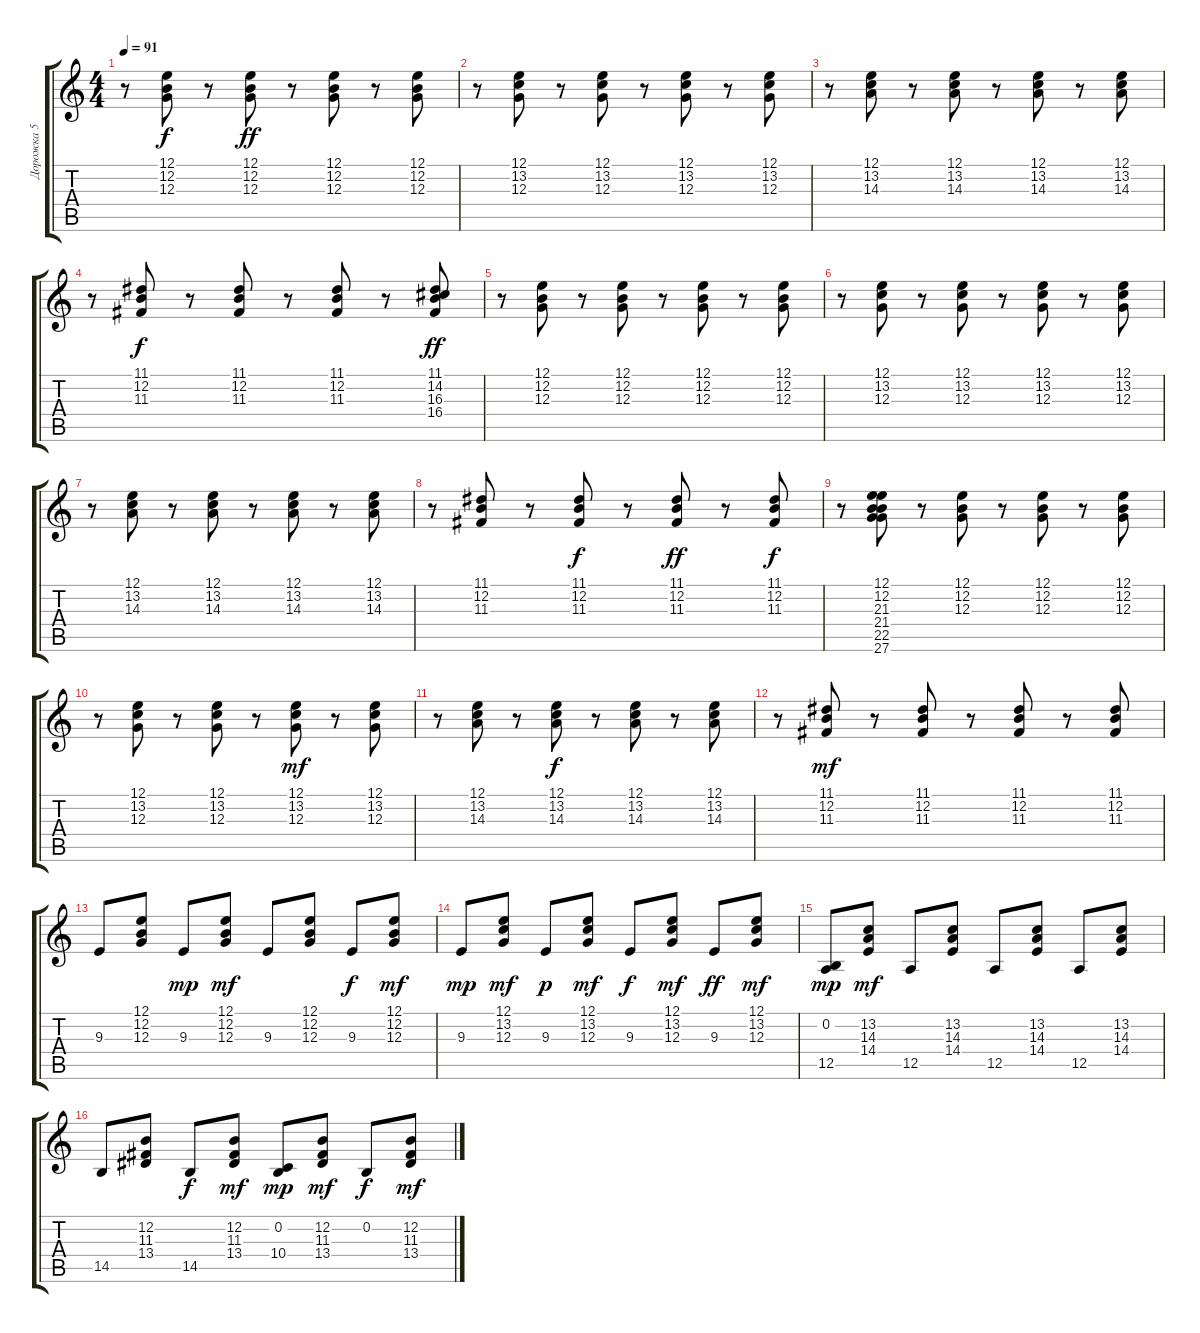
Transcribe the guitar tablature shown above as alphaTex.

\track ("Дорожка 5" "Дорожка 5") {instrument pizzicatostrings}
\staff {score tabs}
\tuning (E4 B3 G3 D3 A2 E2) {hide}
\ts (4 4)
\tempo 91
\clef g2
\ks c
r.8{dy f} (12.1 12.2 12.3).8 r.8 (12.1 12.2 12.3).8{dy ff} r.8 (12.1 12.2 12.3).8 r.8 (12.1 12.2 12.3).8 |
r.8 (12.1 13.2 12.3).8 r.8 (12.1 13.2 12.3).8 r.8 (12.1 13.2 12.3).8 r.8 (12.1 13.2 12.3).8 |
r.8 (12.1 13.2 14.3).8 r.8 (12.1 13.2 14.3).8 r.8 (12.1 13.2 14.3).8 r.8 (12.1 13.2 14.3).8 |
r.8 (11.1 12.2 11.3).8{dy f} r.8 (11.1 12.2 11.3).8 r.8 (11.1 12.2 11.3).8 r.8 (11.1 14.2 16.3 16.4).8{dy ff} |
r.8 (12.1 12.2 12.3).8 r.8 (12.1 12.2 12.3).8 r.8 (12.1 12.2 12.3).8 r.8 (12.1 12.2 12.3).8 |
r.8 (12.1 13.2 12.3).8 r.8 (12.1 13.2 12.3).8 r.8 (12.1 13.2 12.3).8 r.8 (12.1 13.2 12.3).8 |
r.8 (12.1 13.2 14.3).8 r.8 (12.1 13.2 14.3).8 r.8 (12.1 13.2 14.3).8 r.8 (12.1 13.2 14.3).8 |
r.8 (11.1 12.2 11.3).8 r.8 (11.1 12.2 11.3).8{dy f} r.8 (11.1 12.2 11.3).8{dy ff} r.8 (11.1 12.2 11.3).8{dy f} |
r.8 (12.1 12.2 21.3 21.4 22.5 27.6).8 r.8 (12.1 12.2 12.3).8 r.8 (12.1 12.2 12.3).8 r.8 (12.1 12.2 12.3).8 |
r.8 (12.1 13.2 12.3).8 r.8 (12.1 13.2 12.3).8 r.8 (12.1 13.2 12.3).8{dy mf} r.8 (12.1 13.2 12.3).8 |
r.8 (12.1 13.2 14.3).8 r.8 (12.1 13.2 14.3).8{dy f} r.8 (12.1 13.2 14.3).8 r.8 (12.1 13.2 14.3).8 |
r.8 (11.1 12.2 11.3).8{dy mf} r.8 (11.1 12.2 11.3).8 r.8 (11.1 12.2 11.3).8 r.8 (11.1 12.2 11.3).8 |
9.3.8 (12.1 12.2 12.3).8 9.3.8{dy mp} (12.1 12.2 12.3).8{dy mf} 9.3.8 (12.1 12.2 12.3).8 9.3.8{dy f} (12.1 12.2 12.3).8{dy mf} |
9.3.8{dy mp} (12.1 13.2 12.3).8{dy mf} 9.3.8{dy p} (12.1 13.2 12.3).8{dy mf} 9.3.8{dy f} (12.1 13.2 12.3).8{dy mf} 9.3.8{dy ff} (12.1 13.2 12.3).8{dy mf} |
(0.2 12.5).8{dy mp} (13.2 14.3 14.4).8{dy mf} 12.5.8 (13.2 14.3 14.4).8 12.5.8 (13.2 14.3 14.4).8 12.5.8 (13.2 14.3 14.4).8 |
14.5.8 (12.2 11.3 13.4).8 14.5.8{dy f} (12.2 11.3 13.4).8{dy mf} (0.2 10.4).8{dy mp} (12.2 11.3 13.4).8{dy mf} 0.2.8{dy f} (12.2 11.3 13.4).8{dy mf}
